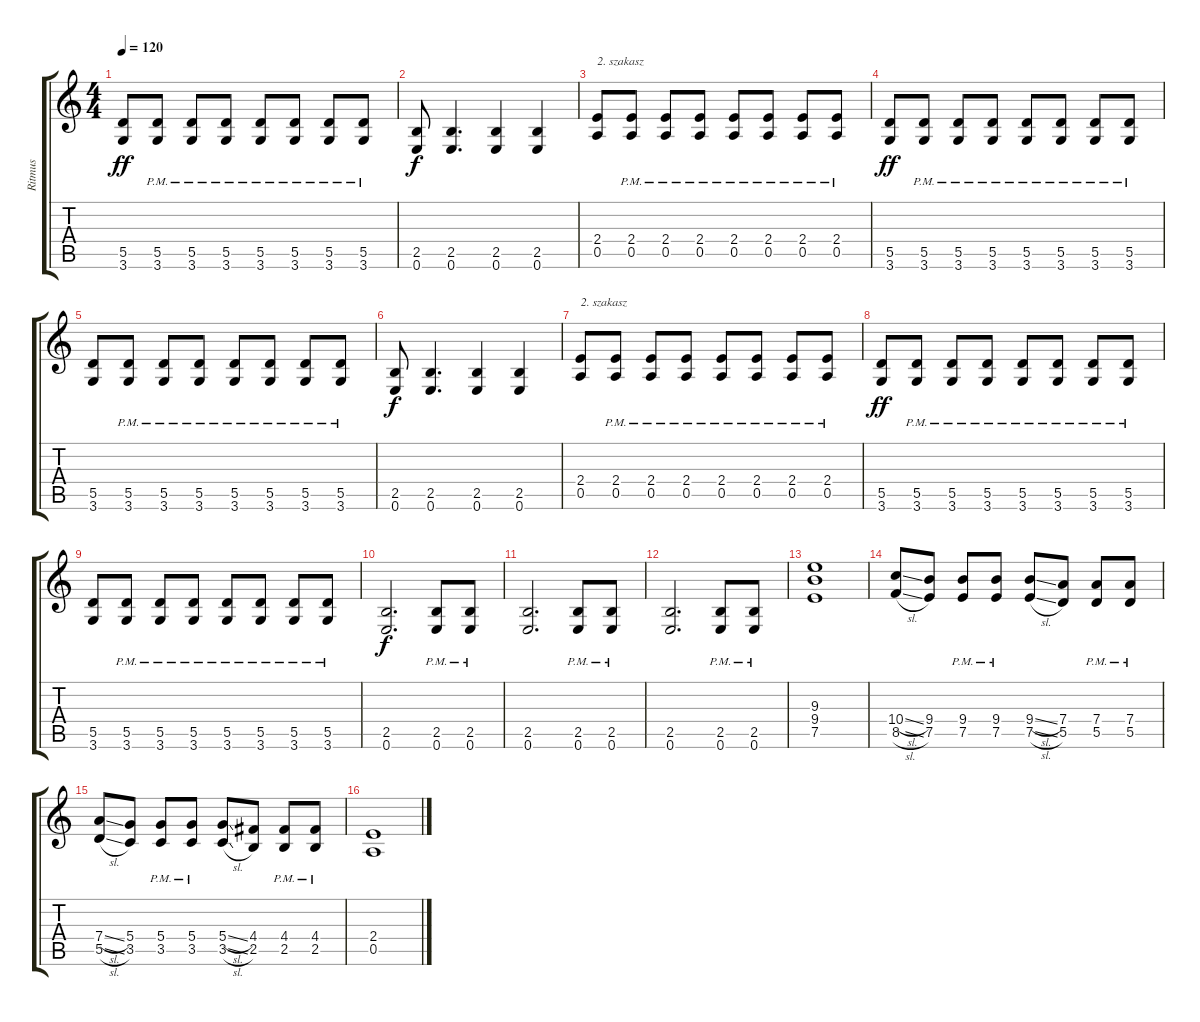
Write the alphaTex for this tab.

\track ("Ritmus" "Ritmus") {instrument electricguitarjazz}
\staff {score tabs}
\tuning (E4 B3 G3 D3 A2 E2) {hide}
\ts (4 4)
\tempo 120
\clef g2
\ks c
(5.5 3.6).8{dy ff} (5.5{pm} 3.6{pm}).8 (5.5{pm} 3.6{pm}).8 (5.5{pm} 3.6{pm}).8 (5.5{pm} 3.6{pm}).8 (5.5{pm} 3.6{pm}).8 (5.5{pm} 3.6{pm}).8 (5.5{pm} 3.6{pm}).8 |
(2.5 0.6).8{dy f} (2.5 0.6).4{d} (2.5 0.6).4 (2.5 0.6).4 |
(2.4 0.5).8{txt "2. szakasz"} (2.4{pm} 0.5{pm}).8 (2.4{pm} 0.5{pm}).8 (2.4{pm} 0.5{pm}).8 (2.4{pm} 0.5{pm}).8 (2.4{pm} 0.5{pm}).8 (2.4{pm} 0.5{pm}).8 (2.4{pm} 0.5{pm}).8 |
(5.5 3.6).8{dy ff} (5.5{pm} 3.6{pm}).8 (5.5{pm} 3.6{pm}).8 (5.5{pm} 3.6{pm}).8 (5.5{pm} 3.6{pm}).8 (5.5{pm} 3.6{pm}).8 (5.5{pm} 3.6{pm}).8 (5.5{pm} 3.6{pm}).8 |
(5.5 3.6).8 (5.5{pm} 3.6{pm}).8 (5.5{pm} 3.6{pm}).8 (5.5{pm} 3.6{pm}).8 (5.5{pm} 3.6{pm}).8 (5.5{pm} 3.6{pm}).8 (5.5{pm} 3.6{pm}).8 (5.5{pm} 3.6{pm}).8 |
(2.5 0.6).8{dy f} (2.5 0.6).4{d} (2.5 0.6).4 (2.5 0.6).4 |
(2.4 0.5).8{txt "2. szakasz"} (2.4{pm} 0.5{pm}).8 (2.4{pm} 0.5{pm}).8 (2.4{pm} 0.5{pm}).8 (2.4{pm} 0.5{pm}).8 (2.4{pm} 0.5{pm}).8 (2.4{pm} 0.5{pm}).8 (2.4{pm} 0.5{pm}).8 |
(5.5 3.6).8{dy ff} (5.5{pm} 3.6{pm}).8 (5.5{pm} 3.6{pm}).8 (5.5{pm} 3.6{pm}).8 (5.5{pm} 3.6{pm}).8 (5.5{pm} 3.6{pm}).8 (5.5{pm} 3.6{pm}).8 (5.5{pm} 3.6{pm}).8 |
(5.5 3.6).8 (5.5{pm} 3.6{pm}).8 (5.5{pm} 3.6{pm}).8 (5.5{pm} 3.6{pm}).8 (5.5{pm} 3.6{pm}).8 (5.5{pm} 3.6{pm}).8 (5.5{pm} 3.6{pm}).8 (5.5{pm} 3.6{pm}).8 |
(2.5 0.6).2{d dy f} (2.5{pm} 0.6{pm}).8 (2.5{pm} 0.6{pm}).8 |
(2.5 0.6).2{d} (2.5{pm} 0.6{pm}).8 (2.5{pm} 0.6{pm}).8 |
(2.5 0.6).2{d} (2.5{pm} 0.6{pm}).8 (2.5{pm} 0.6{pm}).8 |
(9.3 9.4 7.5).1 |
(10.4{sl} 8.5{sl}).8 (9.4 7.5).8 (9.4{pm} 7.5{pm}).8 (9.4{pm} 7.5{pm}).8 (9.4{sl} 7.5{sl}).8 (7.4 5.5).8 (7.4{pm} 5.5{pm}).8 (7.4{pm} 5.5{pm}).8 |
(7.4{sl} 5.5{sl}).8 (5.4 3.5).8 (5.4{pm} 3.5{pm}).8 (5.4{pm} 3.5{pm}).8 (5.4{sl} 3.5{sl}).8 (4.4 2.5).8 (4.4{pm} 2.5{pm}).8 (4.4{pm} 2.5{pm}).8 |
(2.4 0.5).1
